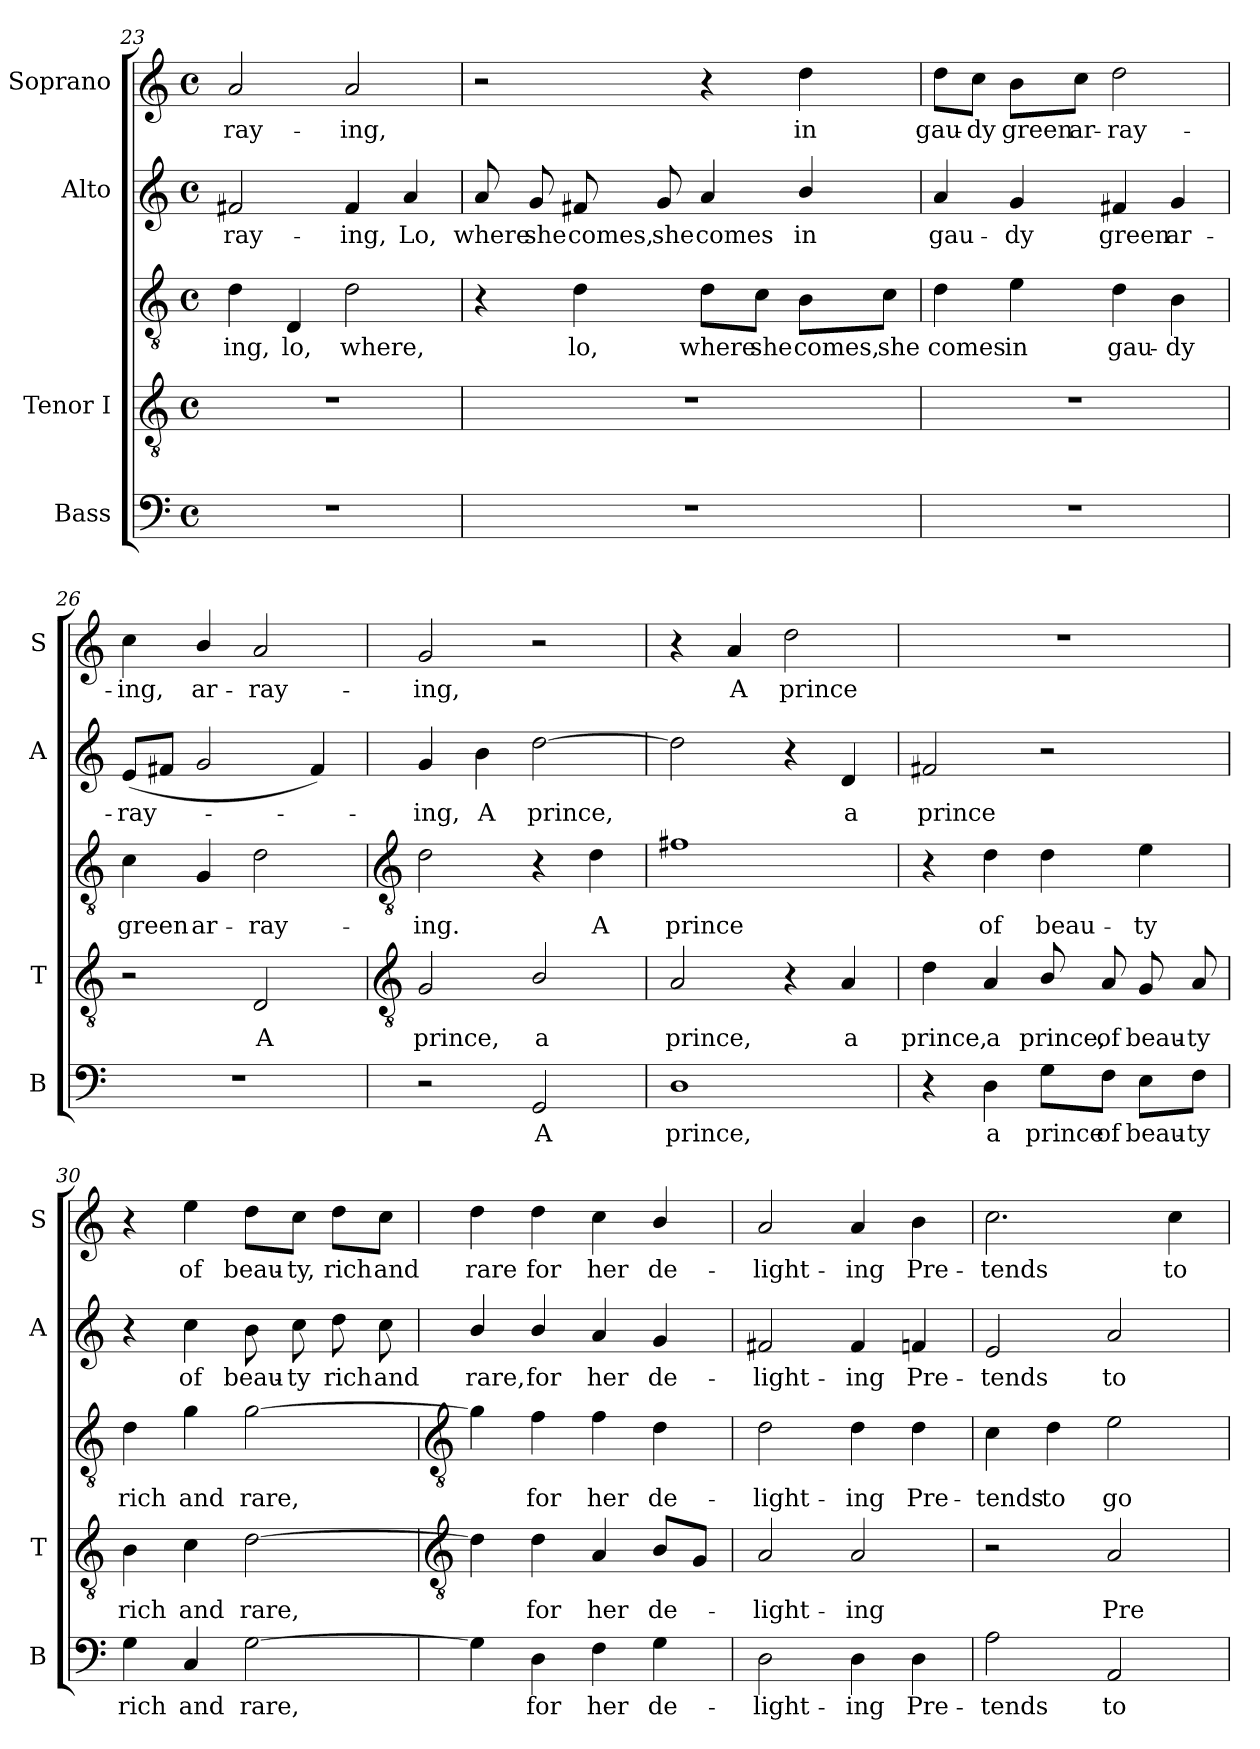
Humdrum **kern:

**kern	**text	**kern	**text	**kern	**text	**kern	**text	**kern	**text
*part4	*part4	*part3	*part3	*part3	*part3	*part2	*part2	*part1	*part1
*staff5	*staff5	*staff4	*staff4	*staff3	*staff3	*staff2	*staff2	*staff1	*staff1
*I"Bass	*	*I"Tenor I	*	*	*	*I"Alto	*	*I"Soprano	*
*I'B	*	*I'T	*	*	*	*I'A	*	*I'S	*
!!LO:LB:g=z
*clefF4	*	*clefGv2	*	*clefGv2	*	*clefG2	*	*clefG2	*
*k[]	*	*k[]	*	*k[]	*	*k[]	*	*k[]	*
*C:	*	*C:	*	*C:	*	*C:	*	*C:	*
*M4/4	*	*M4/4	*	*M4/4	*	*M4/4	*	*M4/4	*
*met(c)	*	*met(c)	*	*met(c)	*	*met(c)	*	*met(c)	*
=23	=23	=23	=23	=23	=23	=23	=23	=23	=23
!	!	!	!	!	!LO:LY:b	!	!LO:LY:b	!	!LO:LY:b
1r	.	1r	.	4d	ing,	2f#X	-ray-	2a	-ray-
!	!	!	!	!	!LO:LY:b	!	!	!	!
.	.	.	.	4D	lo,	.	.	.	.
!	!	!	!	!	!LO:LY:b	!	!LO:LY:b	!	!LO:LY:b
.	.	.	.	2d	where,	4f#	-ing,	2a	-ing,
!	!	!	!	!	!	!	!LO:LY:b	!	!
.	.	.	.	.	.	4a	Lo,	.	.
=24	=24	=24	=24	=24	=24	=24	=24	=24	=24
!	!	!	!	!	!	!	!LO:LY:b	!	!
1r	.	1r	.	4r	.	8a	where	2r	.
!	!	!	!	!	!	!	!LO:LY:b	!	!
.	.	.	.	.	.	8g	she	.	.
!	!	!	!	!	!LO:LY:b	!	!LO:LY:b	!	!
.	.	.	.	4d	lo,	8f#X	comes,	.	.
!	!	!	!	!	!	!	!LO:LY:b	!	!
.	.	.	.	.	.	8g	she	.	.
!	!	!	!	!	!LO:LY:b	!	!LO:LY:b	!	!
.	.	.	.	8d\L	where	4a	comes	4r	.
!	!	!	!	!	!LO:LY:b	!	!	!	!
.	.	.	.	8c\J	she	.	.	.	.
!	!	!	!	!	!LO:LY:b	!	!LO:LY:b	!	!LO:LY:b
.	.	.	.	8B\L	comes,	4b/	in	4dd	in
!	!	!	!	!	!LO:LY:b	!	!	!	!
.	.	.	.	8c\J	she	.	.	.	.
=25	=25	=25	=25	=25	=25	=25	=25	=25	=25
!	!	!	!	!	!LO:LY:b	!	!LO:LY:b	!	!LO:LY:b
1r	.	1r	.	4d	comes	4a	gau-	8dd\L	gau-
!	!	!	!	!	!	!	!	!	!LO:LY:b
.	.	.	.	.	.	.	.	8cc\J	-dy
!	!	!	!	!	!LO:LY:b	!	!LO:LY:b	!	!LO:LY:b
.	.	.	.	4e	in	4g	-dy	8b\L	green
!	!	!	!	!	!	!	!	!	!LO:LY:b
.	.	.	.	.	.	.	.	8cc\J	ar-
!	!	!	!	!	!LO:LY:b	!	!LO:LY:b	!	!LO:LY:b
.	.	.	.	4d	gau-	4f#X	green	2dd	-ray-
!	!	!	!	!	!LO:LY:b	!	!LO:LY:b	!	!
.	.	.	.	4B	-dy	4g	ar-	.	.
=26	=26	=26	=26	=26	=26	=26	=26	=26	=26
!	!	!	!	!	!LO:LY:b	!	!LO:LY:b	!	!LO:LY:b
1r	.	2r	.	4c	green	(<8eL	-ray-	4cc	-ing,
.	.	.	.	.	.	8f#XJ	.	.	.
!	!	!	!	!	!LO:LY:b	!	!	!	!LO:LY:b
.	.	.	.	4G	ar-	2g	.	4b/	ar-
!	!	!	!LO:LY:b	!	!LO:LY:b	!	!	!	!LO:LY:b
.	.	2D	-A	2d	-ray-	.	.	2a	-ray-
.	.	.	.	.	.	4f#)	.	.	.
!!LO:LB:g=z
=27	=27	=27	=27	=27	=27	=27	=27	=27	=27
*	*	*clefGv2	*	*clefGv2	*	*	*	*	*
!	!	!	!LO:LY:b	!	!LO:LY:b	!	!LO:LY:b	!	!LO:LY:b
2r	.	2G	prince,	2d	ing.	4g	ing,	2g	-ing,
!	!	!	!	!	!	!	!LO:LY:b	!	!
.	.	.	.	.	.	4b	A	.	.
!	!LO:LY:b	!	!LO:LY:b	!	!	!	!LO:LY:b	!	!
2GG	A	2B/	a	4r	.	[2dd	prince,	2r	.
!	!	!	!	!	!LO:LY:b	!	!	!	!
.	.	.	.	4d	A	.	.	.	.
=28	=28	=28	=28	=28	=28	=28	=28	=28	=28
!	!LO:LY:b	!	!LO:LY:b	!	!LO:LY:b	!	!	!	!
1D	prince,	2A	prince,	1f#X	prince	2dd]	.	4r	.
!	!	!	!	!	!	!	!	!	!LO:LY:b
.	.	.	.	.	.	.	.	4a	A
!	!	!	!	!	!	!	!	!	!LO:LY:b
.	.	4r	.	.	.	4r	.	2dd	prince
!	!	!	!LO:LY:b	!	!	!	!LO:LY:b	!	!
.	.	4A	a	.	.	4d	a	.	.
=29	=29	=29	=29	=29	=29	=29	=29	=29	=29
!	!	!	!LO:LY:b	!	!	!	!LO:LY:b	!	!
4r	.	4d	prince,	4r	.	2f#X	prince	1r	.
!	!LO:LY:b	!	!LO:LY:b	!	!LO:LY:b	!	!	!	!
4D	a	4A	a	4d	of	.	.	.	.
!	!LO:LY:b	!	!LO:LY:b	!	!LO:LY:b	!	!	!	!
8G\L	prince	8B/	prince,	4d	beau-	2r	.	.	.
!	!LO:LY:b	!	!LO:LY:b	!	!	!	!	!	!
8F\J	of	8A	of	.	.	.	.	.	.
!	!LO:LY:b	!	!LO:LY:b	!	!LO:LY:b	!	!	!	!
8E\L	beau-	8G	beau-	4e	-ty	.	.	.	.
!	!LO:LY:b	!	!LO:LY:b	!	!	!	!	!	!
8F\J	-ty	8A	-ty	.	.	.	.	.	.
=30	=30	=30	=30	=30	=30	=30	=30	=30	=30
!	!LO:LY:b	!	!LO:LY:b	!	!LO:LY:b	!	!	!	!
4G	rich	4B	rich	4d	rich	4r	.	4r	.
!	!LO:LY:b	!	!LO:LY:b	!	!LO:LY:b	!	!LO:LY:b	!	!LO:LY:b
4C	and	4c	and	4g	and	4cc	of	4ee	of
!	!LO:LY:b	!	!LO:LY:b	!	!LO:LY:b	!	!LO:LY:b	!	!LO:LY:b
[2G	rare,	[2d	rare,	[2g	rare,	8b	beau-	8dd\L	beau-
!	!	!	!	!	!	!	!LO:LY:b	!	!LO:LY:b
.	.	.	.	.	.	8cc	-ty	8cc\J	-ty,
!	!	!	!	!	!	!	!LO:LY:b	!	!LO:LY:b
.	.	.	.	.	.	8dd	rich	8dd\L	rich
!	!	!	!	!	!	!	!LO:LY:b	!	!LO:LY:b
.	.	.	.	.	.	8cc	and	8cc\J	and
!!LO:LB:g=z
=31	=31	=31	=31	=31	=31	=31	=31	=31	=31
*	*	*clefGv2	*	*clefGv2	*	*	*	*	*
!	!	!	!	!	!	!	!LO:LY:b	!	!LO:LY:b
4G]	.	4d]	.	4g]	.	4b/	rare,	4dd	rare
!	!LO:LY:b	!	!LO:LY:b	!	!LO:LY:b	!	!LO:LY:b	!	!LO:LY:b
4D	for	4d	-for	4f	for	4b/	for	4dd	for
!	!LO:LY:b	!	!LO:LY:b	!	!LO:LY:b	!	!LO:LY:b	!	!LO:LY:b
4F	her	4A	her	4f	her	4a	her	4cc	her
!	!LO:LY:b	!	!LO:LY:b	!	!LO:LY:b	!	!LO:LY:b	!	!LO:LY:b
4G	de-	8BL	de-	4d	de-	4g	de-	4b/	de-
.	.	8GJ	.	.	.	.	.	.	.
=32	=32	=32	=32	=32	=32	=32	=32	=32	=32
!	!LO:LY:b	!	!LO:LY:b	!	!LO:LY:b	!	!LO:LY:b	!	!LO:LY:b
2D	-light-	2A	-light-	2d	light-	2f#X	-light-	2a	-light-
!	!LO:LY:b	!	!LO:LY:b	!	!LO:LY:b	!	!LO:LY:b	!	!LO:LY:b
4D	-ing	2A	-ing	4d	-ing	4f#	-ing	4a	-ing
!	!LO:LY:b	!	!	!	!LO:LY:b	!	!LO:LY:b	!	!LO:LY:b
4D	Pre-	.	.	4d	Pre-	4fn	Pre-	4b	Pre-
=33	=33	=33	=33	=33	=33	=33	=33	=33	=33
!	!LO:LY:b	!	!	!	!LO:LY:b	!	!LO:LY:b	!	!LO:LY:b
2A	-tends	2r	.	4c	tends	2e	-tends	2.cc	-tends
!	!	!	!	!	!LO:LY:b	!	!	!	!
.	.	.	.	4d	to	.	.	.	.
!	!LO:LY:b	!	!LO:LY:b	!	!LO:LY:b	!	!LO:LY:b	!	!
2AA	to	2A	Pre-	2e	go	2a	to	.	.
!	!	!	!	!	!	!	!	!	!LO:LY:b
.	.	.	.	.	.	.	.	4cc	to
=	=	=	=	=	=	=	=	=	=
*-	*-	*-	*-	*-	*-	*-	*-	*-	*-
